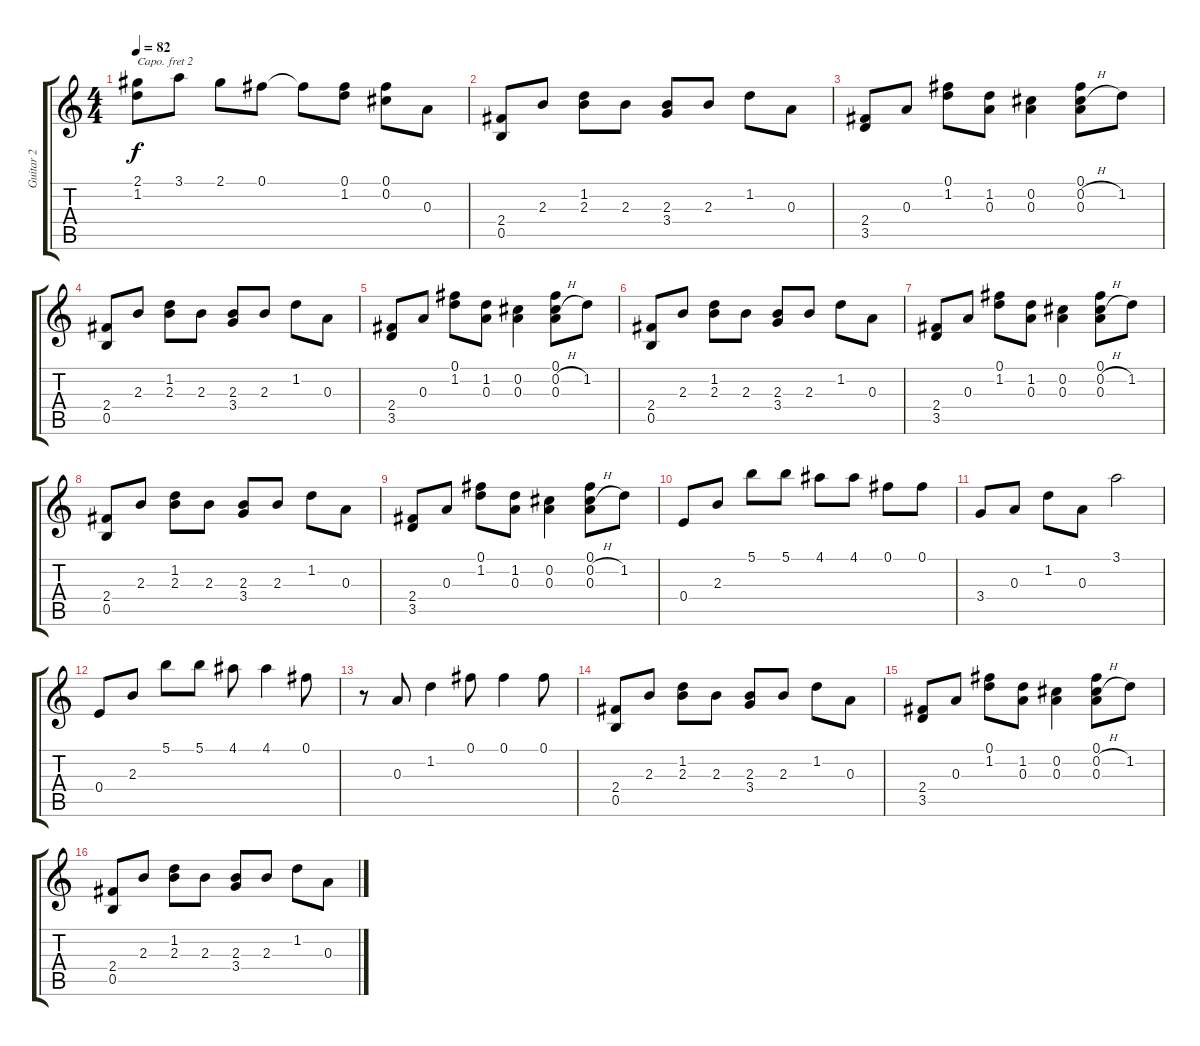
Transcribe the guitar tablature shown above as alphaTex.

\track ("Guitar 2" "Guitar 2") {instrument acousticguitarnylon}
\staff {score tabs}
\capo 2
\tuning (E4 B3 G3 D3 A2 E2) {hide}
\ts (4 4)
\tempo 82
\clef g2
\ks c
(2.1 1.2).8{dy f} 3.1.8 2.1.8 0.1.8 0.1{t}.8 (0.1 1.2).8 (0.1 0.2).8 0.3.8 |
(2.4 0.5).8 2.3.8 (1.2 2.3).8 2.3.8 (2.3 3.4).8 2.3.8 1.2.8 0.3.8 |
(2.4 3.5).8 0.3.8 (0.1 1.2).8 (1.2 0.3).8 (0.2 0.3).4 (0.1 0.2{h} 0.3).8 1.2.8 |
(2.4 0.5).8 2.3.8 (1.2 2.3).8 2.3.8 (2.3 3.4).8 2.3.8 1.2.8 0.3.8 |
(2.4 3.5).8 0.3.8 (0.1 1.2).8 (1.2 0.3).8 (0.2 0.3).4 (0.1 0.2{h} 0.3).8 1.2.8 |
(2.4 0.5).8 2.3.8 (1.2 2.3).8 2.3.8 (2.3 3.4).8 2.3.8 1.2.8 0.3.8 |
(2.4 3.5).8 0.3.8 (0.1 1.2).8 (1.2 0.3).8 (0.2 0.3).4 (0.1 0.2{h} 0.3).8 1.2.8 |
(2.4 0.5).8 2.3.8 (1.2 2.3).8 2.3.8 (2.3 3.4).8 2.3.8 1.2.8 0.3.8 |
(2.4 3.5).8 0.3.8 (0.1 1.2).8 (1.2 0.3).8 (0.2 0.3).4 (0.1 0.2{h} 0.3).8 1.2.8 |
0.4.8 2.3.8 5.1.8 5.1.8 4.1.8 4.1.8 0.1.8 0.1.8 |
3.4.8 0.3.8 1.2.8 0.3.8 3.1.2 |
0.4.8 2.3.8 5.1.8 5.1.8 4.1.8 4.1.4 0.1.8 |
r.8 0.3.8 1.2.4 0.1.8 0.1.4 0.1.8 |
(2.4 0.5).8 2.3.8 (1.2 2.3).8 2.3.8 (2.3 3.4).8 2.3.8 1.2.8 0.3.8 |
(2.4 3.5).8 0.3.8 (0.1 1.2).8 (1.2 0.3).8 (0.2 0.3).4 (0.1 0.2{h} 0.3).8 1.2.8 |
(2.4 0.5).8 2.3.8 (1.2 2.3).8 2.3.8 (2.3 3.4).8 2.3.8 1.2.8 0.3.8
